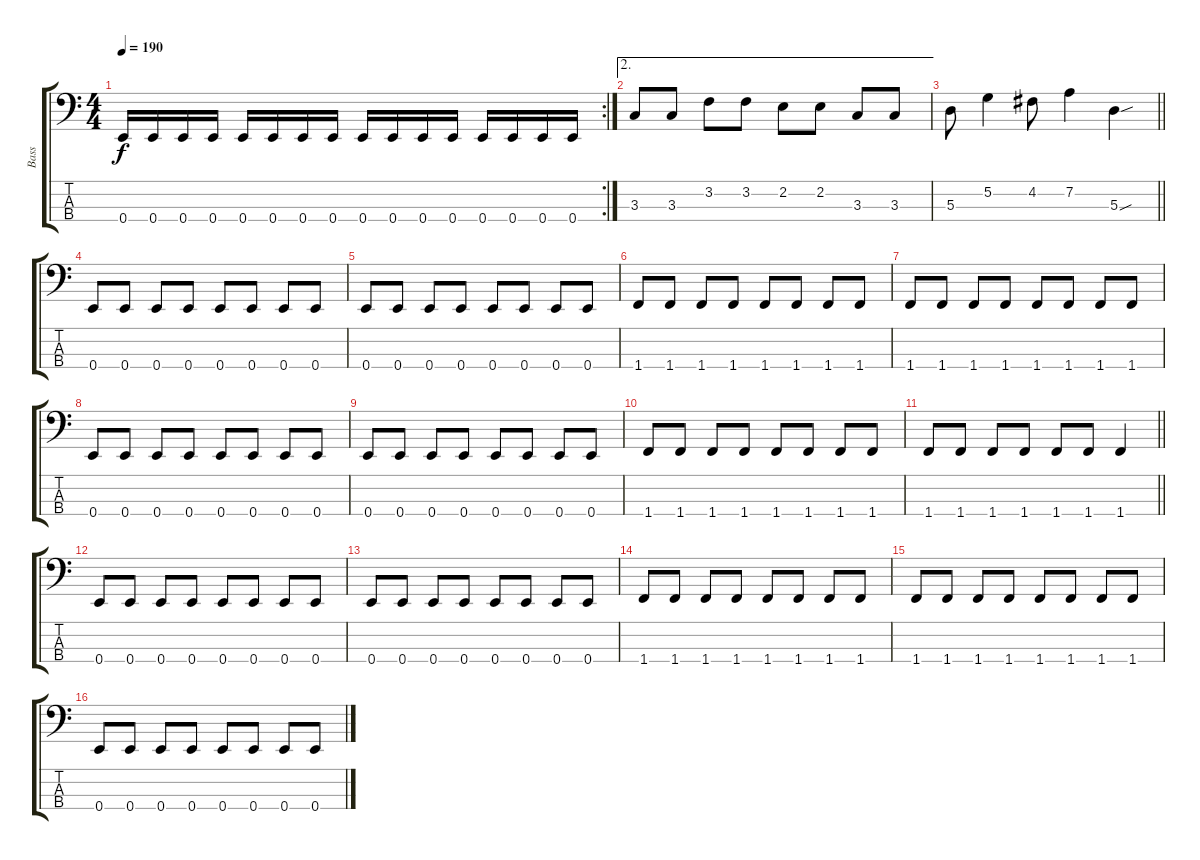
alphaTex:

\track ("Bass" "Bass") {instrument slapbass2}
\staff {score tabs}
\tuning (G2 D2 A1 E1) {hide}
\rc 2
\ts (4 4)
\tempo 190
\clef f4
\ks c
0.4.16{dy f} 0.4.16 0.4.16 0.4.16 0.4.16 0.4.16 0.4.16 0.4.16 0.4.16 0.4.16 0.4.16 0.4.16 0.4.16 0.4.16 0.4.16 0.4.16 |
\ae 2
3.3.8 3.3.8 3.2.8 3.2.8 2.2.8 2.2.8 3.3.8 3.3.8 |
\barLineRight lightlight
5.3.8 5.2.4 4.2.8 7.2.4 5.3{sou}.4 |
0.4.8 0.4.8 0.4.8 0.4.8 0.4.8 0.4.8 0.4.8 0.4.8 |
0.4.8 0.4.8 0.4.8 0.4.8 0.4.8 0.4.8 0.4.8 0.4.8 |
1.4.8 1.4.8 1.4.8 1.4.8 1.4.8 1.4.8 1.4.8 1.4.8 |
1.4.8 1.4.8 1.4.8 1.4.8 1.4.8 1.4.8 1.4.8 1.4.8 |
0.4.8 0.4.8 0.4.8 0.4.8 0.4.8 0.4.8 0.4.8 0.4.8 |
0.4.8 0.4.8 0.4.8 0.4.8 0.4.8 0.4.8 0.4.8 0.4.8 |
1.4.8 1.4.8 1.4.8 1.4.8 1.4.8 1.4.8 1.4.8 1.4.8 |
\barLineRight lightlight
1.4.8 1.4.8 1.4.8 1.4.8 1.4.8 1.4.8 1.4.4 |
0.4.8 0.4.8 0.4.8 0.4.8 0.4.8 0.4.8 0.4.8 0.4.8 |
0.4.8 0.4.8 0.4.8 0.4.8 0.4.8 0.4.8 0.4.8 0.4.8 |
1.4.8 1.4.8 1.4.8 1.4.8 1.4.8 1.4.8 1.4.8 1.4.8 |
1.4.8 1.4.8 1.4.8 1.4.8 1.4.8 1.4.8 1.4.8 1.4.8 |
0.4.8 0.4.8 0.4.8 0.4.8 0.4.8 0.4.8 0.4.8 0.4.8
